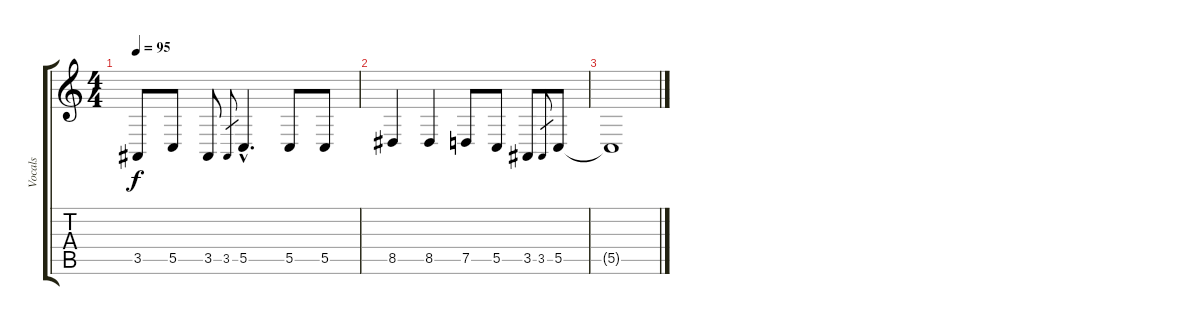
\track ("Vocals" "Vocals") {instrument choiraahs}
\staff {score tabs}
\tuning (D4 A3 F3 C3 G2 D2) {hide}
\ts (4 4)
\tempo 95
\clef g2
\ks c
3.5.8{dy f} 5.5.8 3.5.8 3.5.8{gr} 5.5{hac}.4{d} 5.5.8 5.5.8 |
8.5.4 8.5.4 7.5.8 5.5.8 3.5.8 3.5.8{gr} 5.5.8 |
5.5{t}.1
